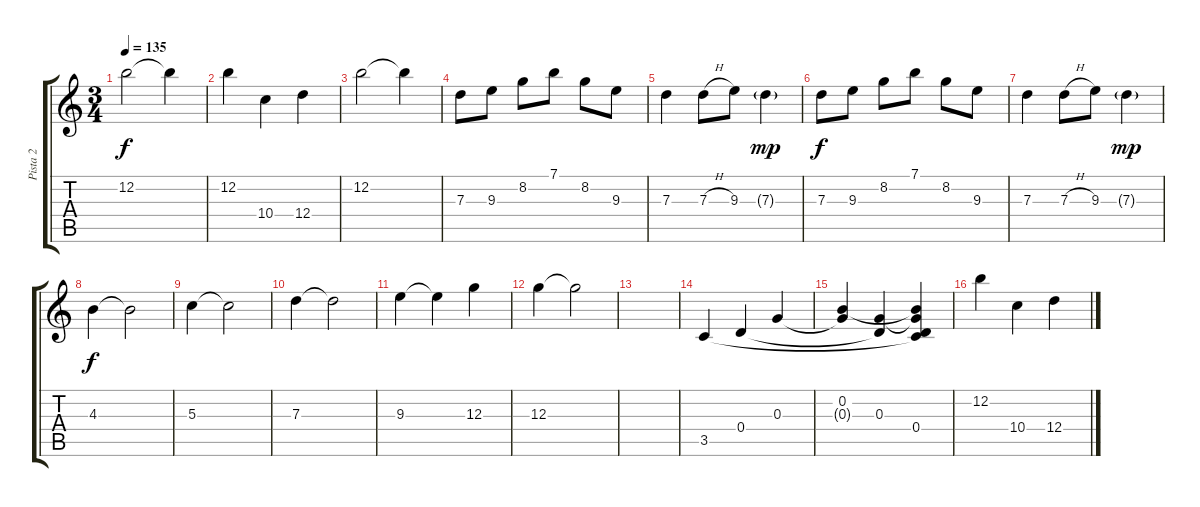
\track ("Pista 2" "Pista 2") {instrument distortionguitar}
\staff {score tabs}
\tuning (E4 B3 G3 D3 A2 E2) {hide}
\ts (3 4)
\tempo 135
\clef g2
\ks c
12.2.2{dy f} 12.2{t}.4 |
12.2.4 10.4.4 12.4.4 |
12.2.2 12.2{t}.4 |
7.3.8 9.3.8 8.2.8 7.1.8 8.2.8 9.3.8 |
7.3.4 7.3{h}.8 9.3.8 7.3{g}.4{dy mp} |
7.3.8{dy f} 9.3.8 8.2.8 7.1.8 8.2.8 9.3.8 |
7.3.4 7.3{h}.8 9.3.8 7.3{g}.4{dy mp} |
4.3.4{dy f} 4.3{t}.2 |
5.3.4 5.3{t}.2 |
7.3.4 7.3{t}.2 |
9.3.4 9.3{t}.4 12.3.4 |
12.3.4 12.3{t}.2 |
|
3.5.4 0.4.4 0.3.4 |
(0.2 0.3{t}).4 (0.3 0.4{t}).4 (0.2{t} 0.3{t} 0.4 3.5{t}).4 |
12.2.4{volume 8} 10.4.4 12.4.4
